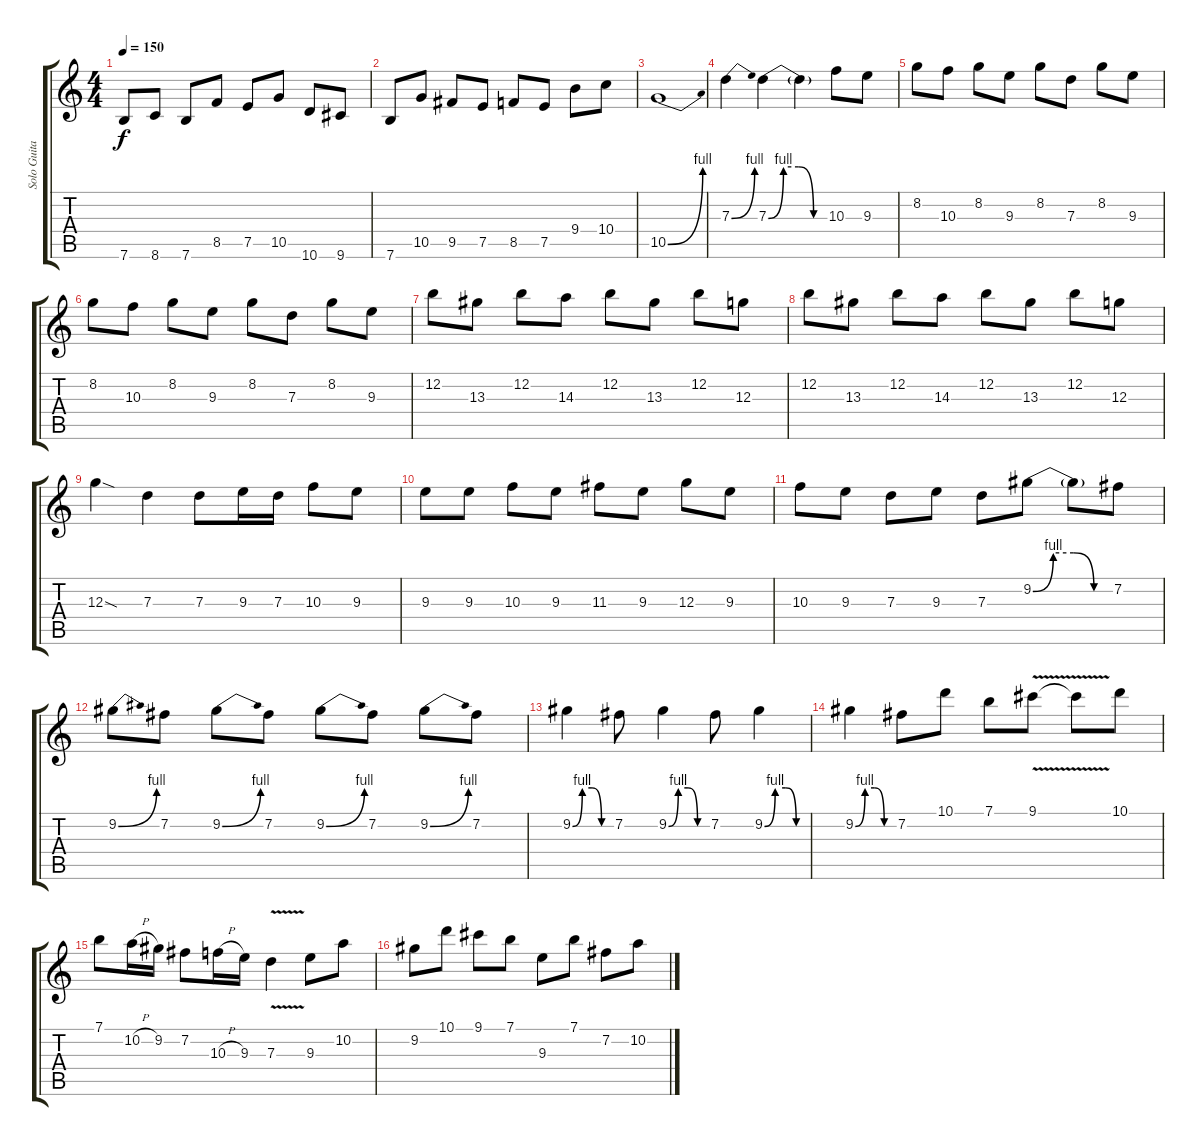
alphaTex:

\track ("Solo Guitar" "Solo Guita") {instrument distortionguitar}
\staff {score tabs}
\tuning (E4 B3 G3 D3 A2 E2) {hide}
\ts (4 4)
\tempo 150
\clef g2
\ks c
7.6.8{dy f} 8.6.8 7.6.8 8.5.8 7.5.8 10.5.8 10.6.8 9.6.8 |
7.6.8 10.5.8 9.5.8 7.5.8 8.5.8 7.5.8 9.4.8 10.4.8 |
10.5{be (bend 0 0 60 4)}.1 |
7.3{be (bend 0 0 60 4)}.4 7.3{be (custom 0 0 15 4 30 4 45 0 60 0)}.4 7.3{t}.4 10.3.8 9.3.8 |
8.2.8 10.3.8 8.2.8 9.3.8 8.2.8 7.3.8 8.2.8 9.3.8 |
8.2.8 10.3.8 8.2.8 9.3.8 8.2.8 7.3.8 8.2.8 9.3.8 |
12.2.8 13.3.8 12.2.8 14.3.8 12.2.8 13.3.8 12.2.8 12.3.8 |
12.2.8 13.3.8 12.2.8 14.3.8 12.2.8 13.3.8 12.2.8 12.3.8 |
12.3{sod}.4 7.3.4 7.3.8 9.3.16 7.3.16 10.3.8 9.3.8 |
9.3.8 9.3.8 10.3.8 9.3.8 11.3.8 9.3.8 12.3.8 9.3.8 |
10.3.8 9.3.8 7.3.8 9.3.8 7.3.8 9.2{be (custom 0 0 15 4 30 4 45 0 60 0)}.8 9.2{t}.8 7.2.8 |
9.2{be (bend 0 0 60 4)}.8 7.2.8 9.2{be (bend 0 0 60 4)}.8 7.2.8 9.2{be (bend 0 0 60 4)}.8 7.2.8 9.2{be (bend 0 0 60 4)}.8 7.2.8 |
9.2{be (custom 0 0 15 4 30 4 45 0 60 0)}.4 7.2.8 9.2{be (custom 0 0 15 4 30 4 45 0 60 0)}.4 7.2.8 9.2{be (custom 0 0 15 4 30 4 45 0 60 0)}.4 |
9.2{be (custom 0 0 15 4 30 4 45 0 60 0)}.4 7.2.8 10.1.8 7.1.8 9.1{v}.8 9.1{t}.8 10.1.8 |
7.1.8 10.2{h}.16 9.2.16 7.2.8 10.3{h}.16 9.3.16 7.3{v}.4 9.3.8 10.2.8 |
9.2.8 10.1.8 9.1.8 7.1.8 9.3.8 7.1.8 7.2.8 10.2.8
